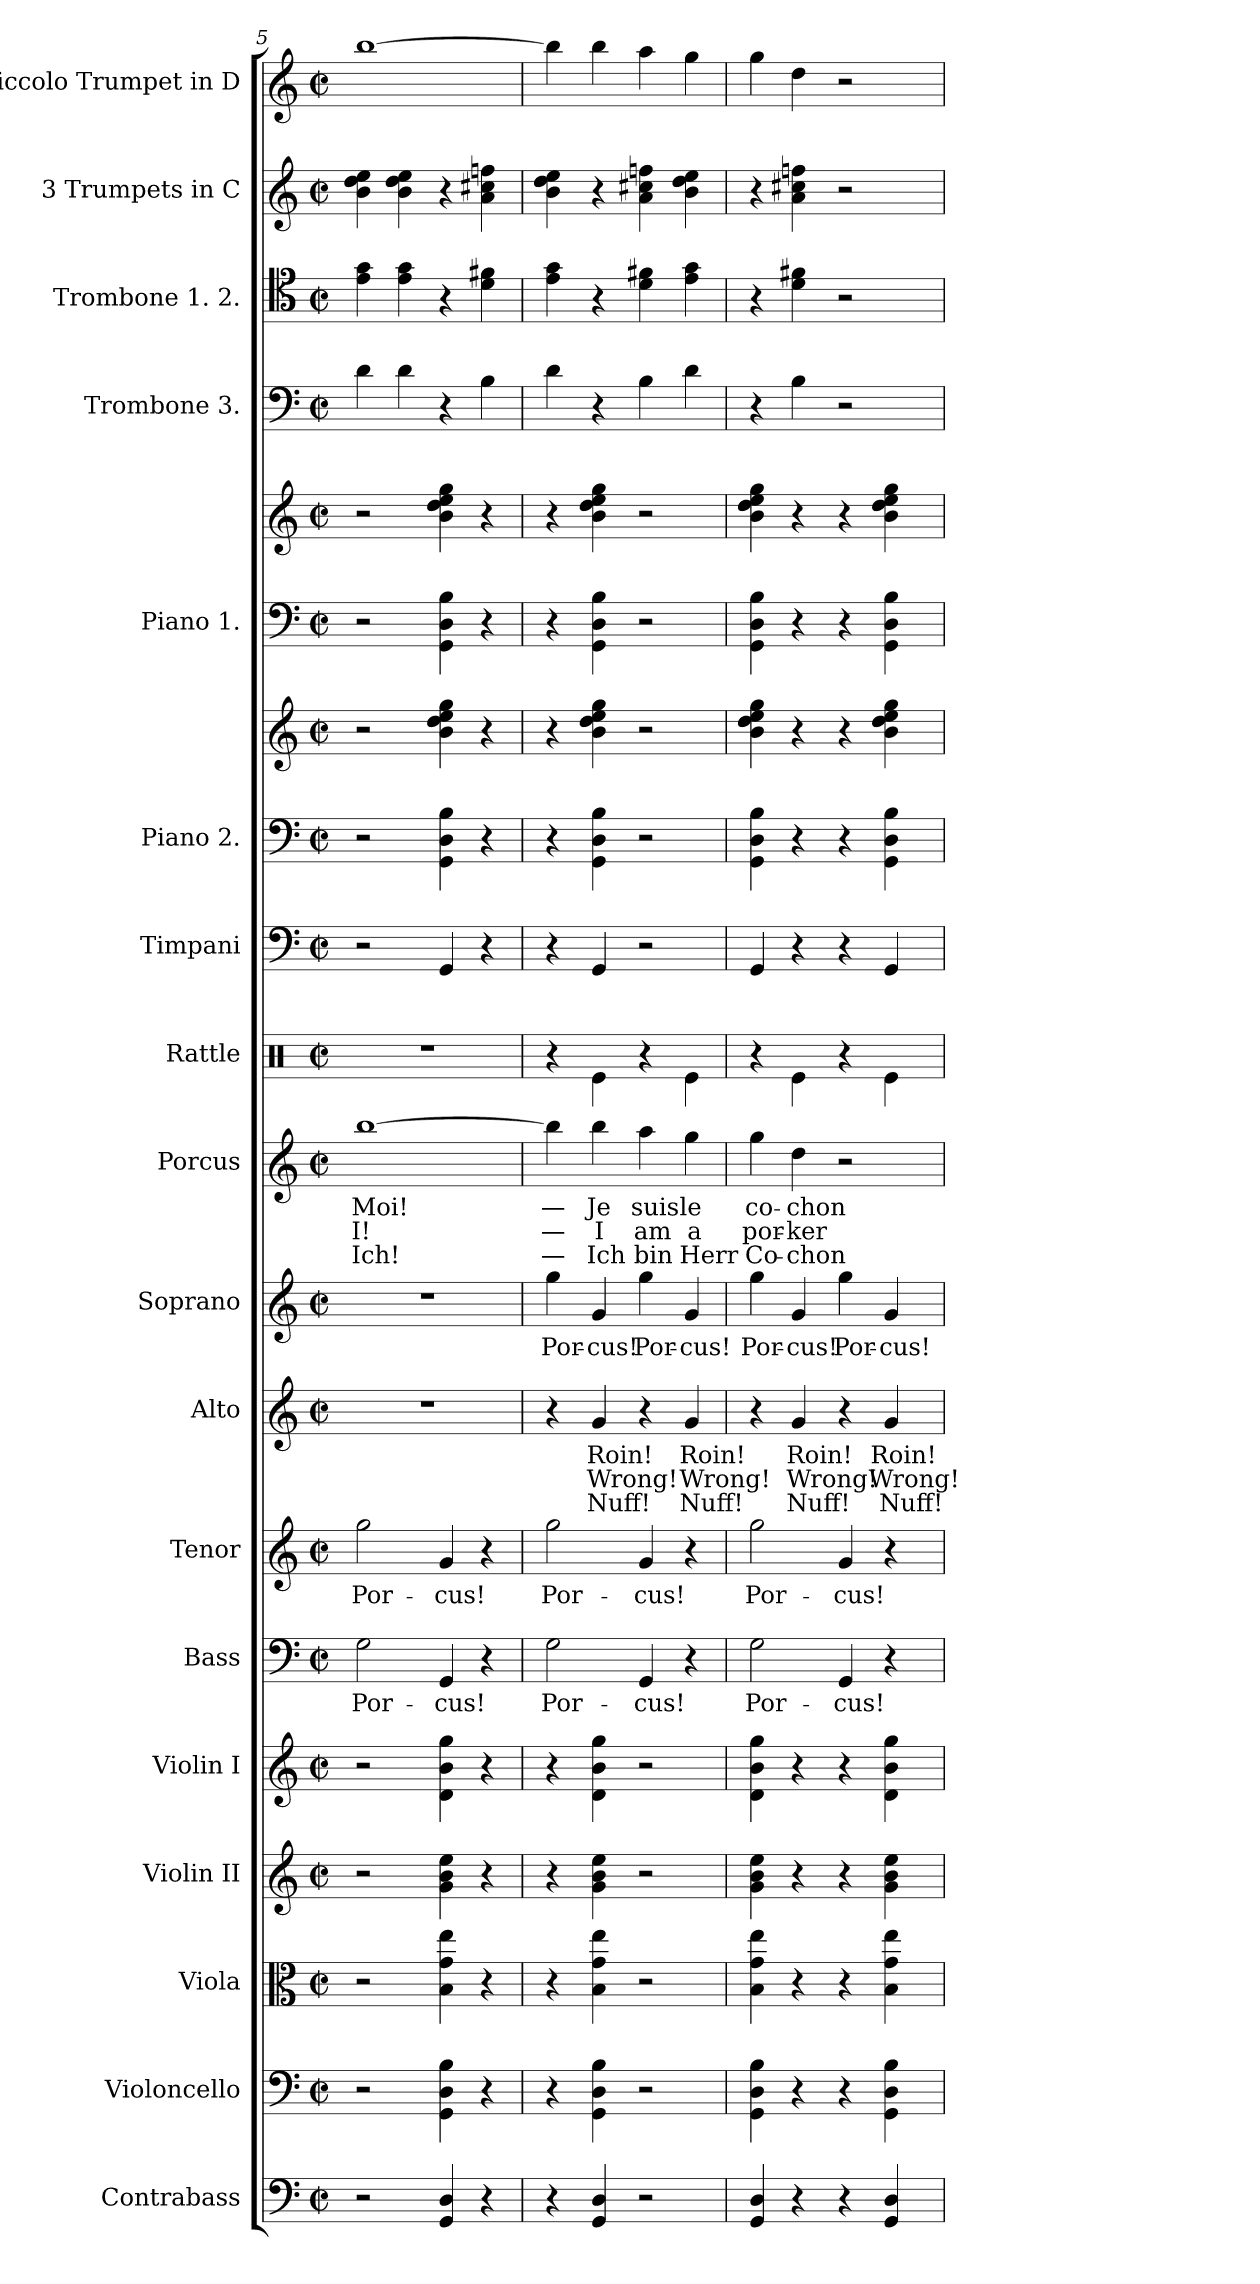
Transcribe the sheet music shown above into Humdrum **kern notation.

**kern	**kern	**kern	**kern	**kern	**kern	**text	**kern	**text	**kern	**text	**text	**text	**kern	**text	**kern	**text	**text	**text	**kern	**kern	**kern	**kern	**kern	**kern	**kern	**kern	**kern	**kern
*part18	*part17	*part16	*part15	*part14	*part13	*part13	*part12	*part12	*part11	*part11	*part11	*part11	*part10	*part10	*part9	*part9	*part9	*part9	*part8	*part7	*part6	*part6	*part5	*part5	*part4	*part3	*part2	*part1
*staff20	*staff19	*staff18	*staff17	*staff16	*staff15	*staff15	*staff14	*staff14	*staff13	*staff13	*staff13	*staff13	*staff12	*staff12	*staff11	*staff11	*staff11	*staff11	*staff10	*staff9	*staff8	*staff7	*staff6	*staff5	*staff4	*staff3	*staff2	*staff1
*I"Contrabass	*I"Violoncello	*I"Viola	*I"Violin II	*I"Violin I	*I"Bass	*	*I"Tenor	*	*I"Alto	*	*	*	*I"Soprano	*	*I"Porcus	*	*	*	*I"Rattle	*I"Timpani	*I"Piano 2.	*	*I"Piano 1.	*	*I"Trombone 3.	*I"Trombone 1. 2.	*I"3 Trumpets in C	*I"Piccolo Trumpet in D
*I'Cb.	*I'Vc.	*I'Vla.	*I'Vln. II	*I'Vln. I	*I'B.	*	*I'T.	*	*I'A.	*	*	*	*I'S.	*	*	*	*	*	*I'R.	*I'Timp.	*I'Pno	*	*I'Pno	*	*I'Tbn.	*I'Tbn.	*I'Tpt.	*I'Picc. Tpt.
*clefF4	*clefF4	*clefC3	*clefG2	*clefG2	*clefF4	*	*clefG2	*	*clefG2	*	*	*	*clefG2	*	*clefG2	*	*	*	*clefX	*clefF4	*clefF4	*clefG2	*clefF4	*clefG2	*clefF4	*clefC4	*clefG2	*clefG2
*ITrd7c12	*	*	*	*	*	*	*ITrd7c12	*	*	*	*	*	*	*	*ITrd7c12	*	*	*	*	*	*	*	*	*	*	*	*	*
*k[]	*k[]	*k[]	*k[]	*k[]	*k[]	*	*k[]	*	*k[]	*	*	*	*k[]	*	*k[]	*	*	*	*k[]	*k[]	*k[]	*k[]	*k[]	*k[]	*k[]	*k[]	*k[]	*k[]
*M2/2	*M2/2	*M2/2	*M2/2	*M2/2	*M2/2	*	*M2/2	*	*M2/2	*	*	*	*M2/2	*	*M2/2	*	*	*	*M2/2	*M2/2	*M2/2	*M2/2	*M2/2	*M2/2	*M2/2	*M2/2	*M2/2	*M2/2
*met(c|)	*met(c|)	*met(c|)	*met(c|)	*met(c|)	*met(c|)	*	*met(c|)	*	*met(c|)	*	*	*	*met(c|)	*	*met(c|)	*	*	*	*met(c|)	*met(c|)	*met(c|)	*met(c|)	*met(c|)	*met(c|)	*met(c|)	*met(c|)	*met(c|)	*met(c|)
=5	=5	=5	=5	=5	=5	=5	=5	=5	=5	=5	=5	=5	=5	=5	=5	=5	=5	=5	=5	=5	=5	=5	=5	=5	=5	=5	=5	=5
!	!	!	!	!	!	!	!	!	!	!	!	!	!	!	!	!	!LO:LY:i	!	!	!	!	!	!	!	!	!	!	!
2r	2r	2r	2r	2r	2G	Por-	2g	Por-	1r	.	.	.	1r	.	[1b	Moi!	I!	Ich!	1r	2r	2r	2r	2r	2r	4d	4e 4g	4b 4dd 4ee	[1bb
.	.	.	.	.	.	.	.	.	.	.	.	.	.	.	.	.	.	.	.	.	.	.	.	.	4d	4e 4g	4b 4dd 4ee	.
4GGG 4DD	4GG 4D 4B	4B 4g 4ee	4g 4b 4ee	4d 4b 4gg	4GG	-cus!	4G	-cus!	.	.	.	.	.	.	.	.	.	.	.	4GG	4GG 4D 4B	4b 4dd 4ee 4gg	4GG 4D 4B	4b 4dd 4ee 4gg	4r	4r	4r	.
4r	4r	4r	4r	4r	4r	.	4r	.	.	.	.	.	.	.	.	.	.	.	.	4r	4r	4r	4r	4r	4B	4d 4f#X	4a 4cc#X 4ffn	.
=6	=6	=6	=6	=6	=6	=6	=6	=6	=6	=6	=6	=6	=6	=6	=6	=6	=6	=6	=6	=6	=6	=6	=6	=6	=6	=6	=6	=6
!	!	!	!	!	!	!	!	!	!	!	!	!	!	!	!	!	!LO:LY:i	!	!	!	!	!	!	!	!	!	!	!
4r	4r	4r	4r	4r	2G	Por-	2g	Por-	4r	.	.	.	4gg	Por-	4b]	—	—	—	4r	4r	4r	4r	4r	4r	4d	4e 4g	4b 4dd 4ee	4bb]
!	!	!	!	!	!	!	!	!	!	!	!LO:LY:i	!	!	!	!	!	!LO:LY:i	!	!	!	!	!	!	!	!	!	!	!
4GGG 4DD	4GG 4D 4B	4B 4g 4ee	4g 4b 4ee	4d 4b 4gg	.	.	.	.	4g	Roin!	Wrong!	Nuff!	4g	-cus!	4b	Je	I	Ich	4Re\	4GG	4GG 4D 4B	4b 4dd 4ee 4gg	4GG 4D 4B	4b 4dd 4ee 4gg	4r	4r	4r	4bb
!	!	!	!	!	!	!	!	!	!	!	!	!	!	!	!	!	!LO:LY:i	!	!	!	!	!	!	!	!	!	!	!
2r	2r	2r	2r	2r	4GG	-cus!	4G	-cus!	4r	.	.	.	4gg	Por-	4a	suis	am	bin	4r	2r	2r	2r	2r	2r	4B	4d 4f#X	4a 4cc#X 4ffn	4aa
!	!	!	!	!	!	!	!	!	!	!	!LO:LY:i	!	!	!	!	!	!LO:LY:i	!	!	!	!	!	!	!	!	!	!	!
.	.	.	.	.	4r	.	4r	.	4g	Roin!	Wrong!	Nuff!	4g	-cus!	4g	le	a	Herr	4Re\	.	.	.	.	.	4d	4e 4g	4b 4dd 4ee	4gg
=7	=7	=7	=7	=7	=7	=7	=7	=7	=7	=7	=7	=7	=7	=7	=7	=7	=7	=7	=7	=7	=7	=7	=7	=7	=7	=7	=7	=7
!	!	!	!	!	!	!	!	!	!	!	!	!	!	!	!	!	!LO:LY:i	!	!	!	!	!	!	!	!	!	!	!
4GGG 4DD	4GG 4D 4B	4B 4g 4ee	4g 4b 4ee	4d 4b 4gg	2G	Por-	2g	Por-	4r	.	.	.	4gg	Por-	4g	co-	por-	Co-	4r	4GG	4GG 4D 4B	4b 4dd 4ee 4gg	4GG 4D 4B	4b 4dd 4ee 4gg	4r	4r	4r	4gg
!	!	!	!	!	!	!	!	!	!	!	!LO:LY:i	!	!	!	!	!	!LO:LY:i	!	!	!	!	!	!	!	!	!	!	!
4r	4r	4r	4r	4r	.	.	.	.	4g	Roin!	Wrong!	Nuff!	4g	-cus!	4d	-chon	-ker	-chon	4Re\	4r	4r	4r	4r	4r	4B	4d 4f#X	4a 4cc#X 4ffn	4dd
4r	4r	4r	4r	4r	4GG	-cus!	4G	-cus!	4r	.	.	.	4gg	Por-	2r	.	.	.	4r	4r	4r	4r	4r	4r	2r	2r	2r	2r
!	!	!	!	!	!	!	!	!	!	!	!LO:LY:i	!	!	!	!	!	!	!	!	!	!	!	!	!	!	!	!	!
4GGG 4DD	4GG 4D 4B	4B 4g 4ee	4g 4b 4ee	4d 4b 4gg	4r	.	4r	.	4g	Roin!	Wrong!	Nuff!	4g	-cus!	.	.	.	.	4Re\	4GG	4GG 4D 4B	4b 4dd 4ee 4gg	4GG 4D 4B	4b 4dd 4ee 4gg	.	.	.	.
=	=	=	=	=	=	=	=	=	=	=	=	=	=	=	=	=	=	=	=	=	=	=	=	=	=	=	=	=
*-	*-	*-	*-	*-	*-	*-	*-	*-	*-	*-	*-	*-	*-	*-	*-	*-	*-	*-	*-	*-	*-	*-	*-	*-	*-	*-	*-	*-
